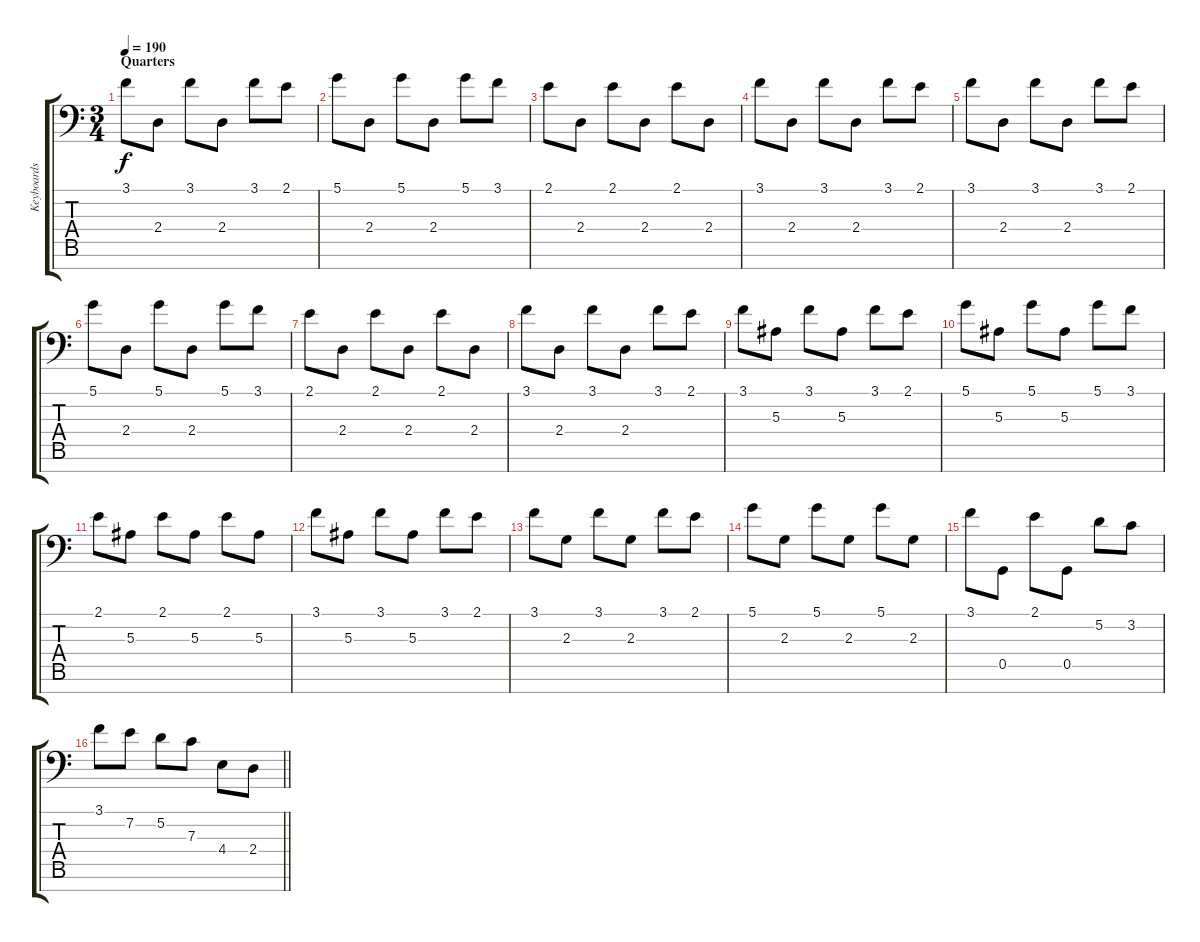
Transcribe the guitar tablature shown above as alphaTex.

\track ("Keyboards" "Keyboards") {instrument churchorgan}
\staff {score tabs}
\tuning (D4 A3 F3 C3 G2 D2 A1) {hide}
\ts (3 4)
\section ("" "Quarters")
\tempo 190
\clef f4
\ks c
3.1.8{dy f} 2.4.8 3.1.8 2.4.8 3.1.8 2.1.8 |
5.1.8 2.4.8 5.1.8 2.4.8 5.1.8 3.1.8 |
2.1.8 2.4.8 2.1.8 2.4.8 2.1.8 2.4.8 |
3.1.8 2.4.8 3.1.8 2.4.8 3.1.8 2.1.8 |
3.1.8 2.4.8 3.1.8 2.4.8 3.1.8 2.1.8 |
5.1.8 2.4.8 5.1.8 2.4.8 5.1.8 3.1.8 |
2.1.8 2.4.8 2.1.8 2.4.8 2.1.8 2.4.8 |
3.1.8 2.4.8 3.1.8 2.4.8 3.1.8 2.1.8 |
3.1.8 5.3.8 3.1.8 5.3.8 3.1.8 2.1.8 |
5.1.8 5.3.8 5.1.8 5.3.8 5.1.8 3.1.8 |
2.1.8 5.3.8 2.1.8 5.3.8 2.1.8 5.3.8 |
3.1.8 5.3.8 3.1.8 5.3.8 3.1.8 2.1.8 |
3.1.8 2.3.8 3.1.8 2.3.8 3.1.8 2.1.8 |
5.1.8 2.3.8 5.1.8 2.3.8 5.1.8 2.3.8 |
3.1.8 0.5.8 2.1.8 0.5.8 5.2.8 3.2.8 |
\barLineRight lightlight
3.1.8 7.2.8 5.2.8 7.3.8 4.4.8 2.4.8
